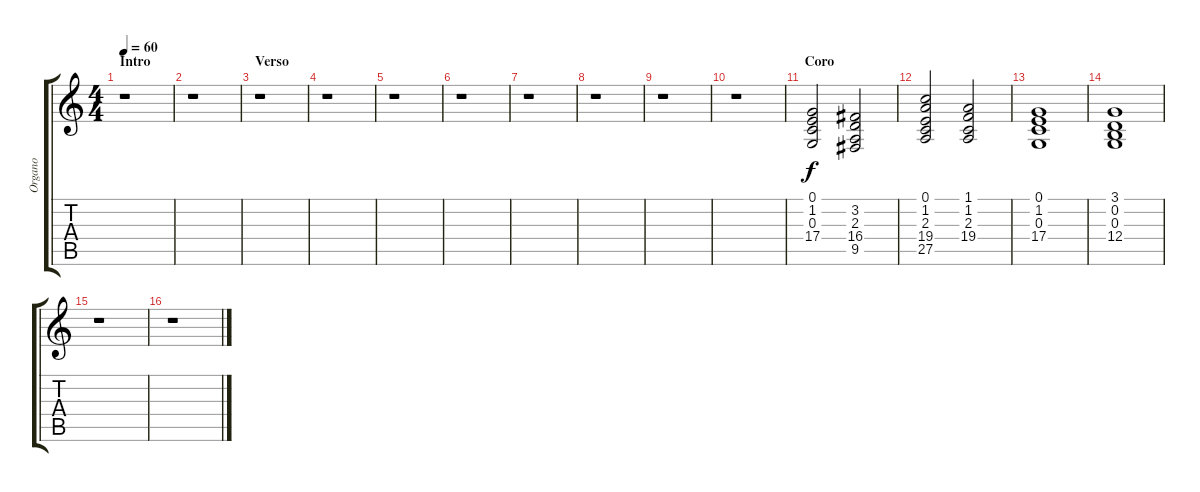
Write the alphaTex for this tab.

\track ("Organo" "Organo") {instrument rockorgan}
\staff {score tabs}
\tuning (E4 B3 G3 D3 A2 E2) {hide}
\ts (4 4)
\section ("" "Intro")
\tempo 60
\clef g2
\ks c
r.1{dy f instrument rockorgan} |
r.1 |
\section ("" "Verso")
r.1 |
r.1 |
r.1 |
r.1 |
r.1 |
r.1 |
r.1 |
r.1 |
\section ("" "Coro")
(0.1 1.2 0.3 17.4).2 (3.2 2.3 16.4 9.5).2 |
(0.1 1.2 2.3 19.4 27.5).2 (1.1 1.2 2.3 19.4).2 |
(0.1 1.2 0.3 17.4).1 |
(3.1 0.2 0.3 12.4).1 |
r.1 |
r.1
